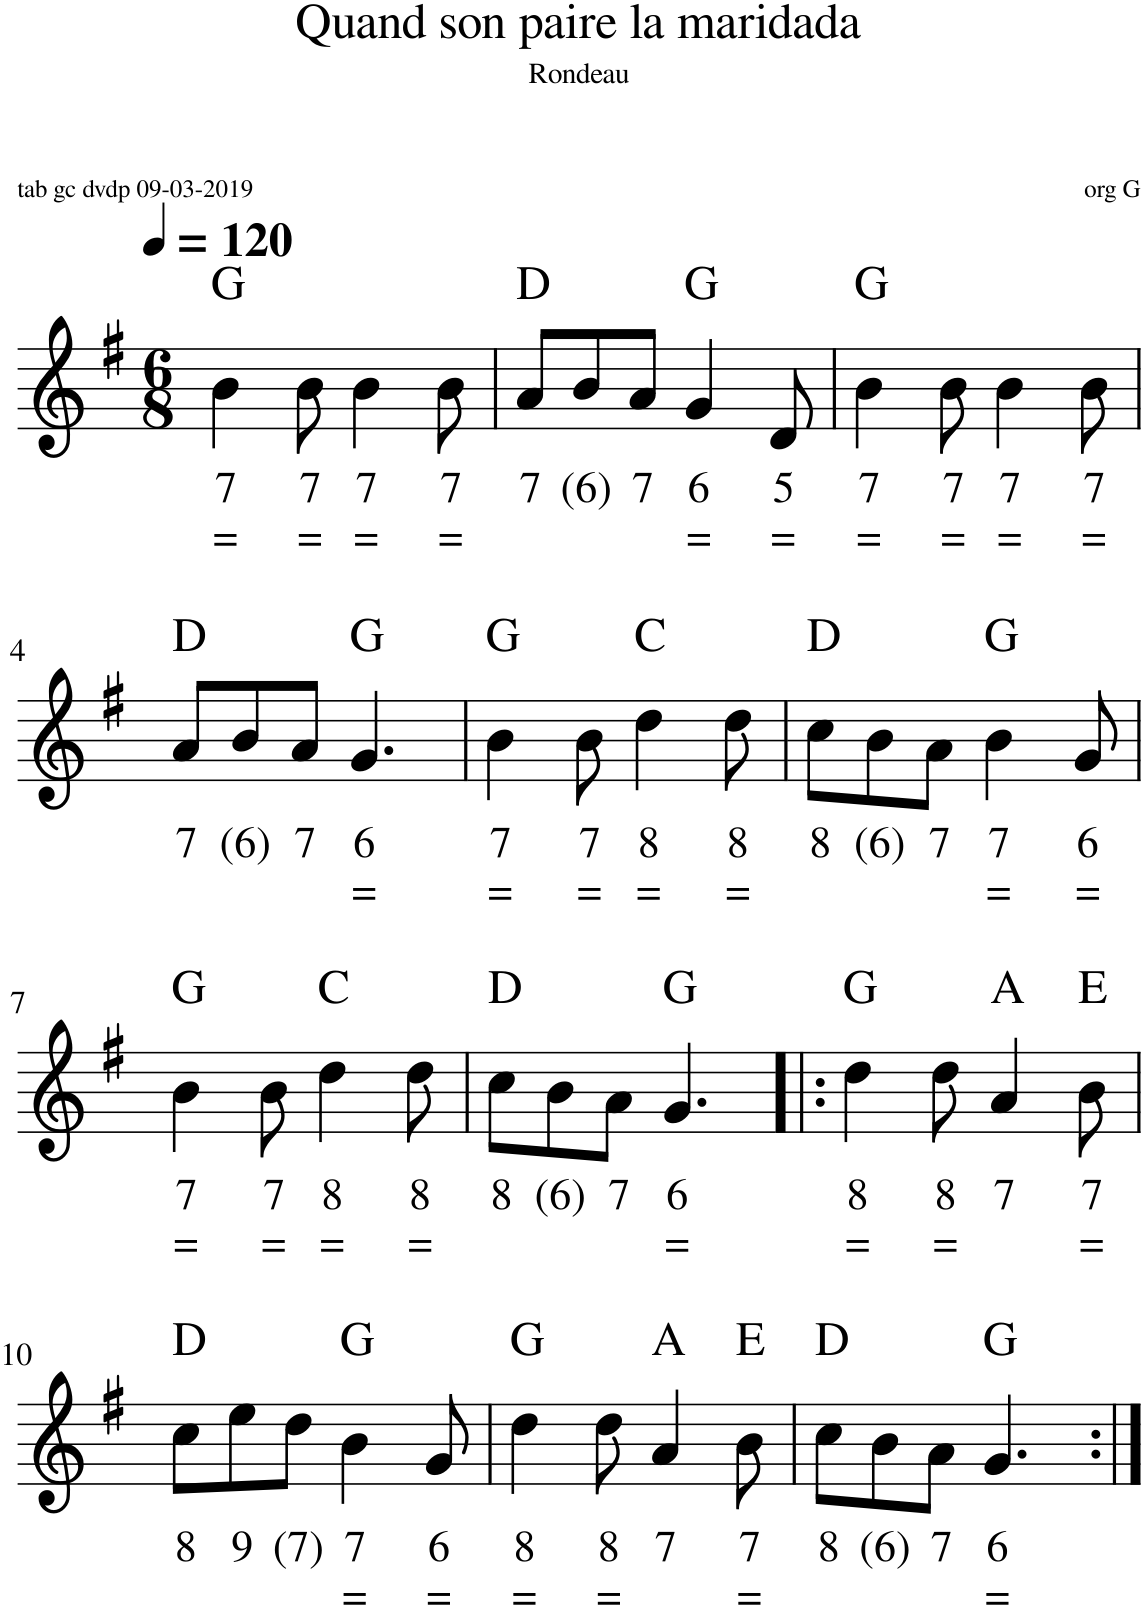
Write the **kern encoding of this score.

**kern	**text	**text	**harte
*part1	*part1	*part1	*part1
*staff1	*staff1	*staff1	*
*I"Piano	*	*	*
*I'Pno.	*	*	*
*clefG2	*	*	*
*k[f#]	*	*	*
*M6/8	*	*	*
*MM120	*	*	*
=1	=1	=1	=1
!	!LO:LY:b	!LO:LY:b	!
4b\	7	=	G:maj
!	!LO:LY:b	!LO:LY:b	!
8b\	7	=	.
!	!LO:LY:b	!LO:LY:b	!
4b\	7	=	.
!	!LO:LY:b	!LO:LY:b	!
8b\	7	=	.
=2	=2	=2	=2
!	!LO:LY:b	!	!
8a/L	7	.	D:maj
!	!LO:LY:b	!	!
8b/	(6)	.	.
!	!LO:LY:b	!	!
8a/J	7	.	.
!	!LO:LY:b	!LO:LY:b	!
4g/	6	=	G:maj
!	!LO:LY:b	!LO:LY:b	!
8d/	5	=	.
=3	=3	=3	=3
!	!LO:LY:b	!LO:LY:b	!
4b\	7	=	G:maj
!	!LO:LY:b	!LO:LY:b	!
8b\	7	=	.
!	!LO:LY:b	!LO:LY:b	!
4b\	7	=	.
!	!LO:LY:b	!LO:LY:b	!
8b\	7	=	.
!!LO:LB:g=z
=4	=4	=4	=4
!	!LO:LY:b	!	!
8a/L	7	.	D:maj
!	!LO:LY:b	!	!
8b/	(6)	.	.
!	!LO:LY:b	!	!
8a/J	7	.	.
!	!LO:LY:b	!LO:LY:b	!
4.g/	6	=	G:maj
=5	=5	=5	=5
!	!LO:LY:b	!LO:LY:b	!
4b\	7	=	G:maj
!	!LO:LY:b	!LO:LY:b	!
8b\	7	=	.
!	!LO:LY:b	!LO:LY:b	!
4dd\	8	=	C:maj
!	!LO:LY:b	!LO:LY:b	!
8dd\	8	=	.
=6	=6	=6	=6
!	!LO:LY:b	!	!
8cc\L	8	.	D:maj
!	!LO:LY:b	!	!
8b\	(6)	.	.
!	!LO:LY:b	!	!
8a\J	7	.	.
!	!LO:LY:b	!LO:LY:b	!
4b\	7	=	G:maj
!	!LO:LY:b	!LO:LY:b	!
8g/	6	=	.
!!LO:LB:g=z
=7	=7	=7	=7
!	!LO:LY:b	!LO:LY:b	!
4b\	7	=	G:maj
!	!LO:LY:b	!LO:LY:b	!
8b\	7	=	.
!	!LO:LY:b	!LO:LY:b	!
4dd\	8	=	C:maj
!	!LO:LY:b	!LO:LY:b	!
8dd\	8	=	.
=8	=8	=8	=8
!	!LO:LY:b	!	!
8cc\L	8	.	D:maj
!	!LO:LY:b	!	!
8b\	(6)	.	.
!	!LO:LY:b	!	!
8a\J	7	.	.
!	!LO:LY:b	!LO:LY:b	!
4.g/	6	=	G:maj
=9!|:	=9!|:	=9!|:	=9!|:
!	!LO:LY:b	!LO:LY:b	!
4dd\	8	=	G:maj
!	!LO:LY:b	!LO:LY:b	!
8dd\	8	=	.
!	!LO:LY:b	!	!
4a/	7	.	A:maj
!	!LO:LY:b	!LO:LY:b	!
8b\	7	=	E:maj
!!LO:LB:g=z
=10	=10	=10	=10
!	!LO:LY:b	!	!
8ccn\L	8	.	D:maj
!	!LO:LY:b	!	!
8ee\	9	.	.
!	!LO:LY:b	!	!
8dd\J	(7)	.	.
!	!LO:LY:b	!LO:LY:b	!
4b\	7	=	G:maj
!	!LO:LY:b	!LO:LY:b	!
8g/	6	=	.
=11	=11	=11	=11
!	!LO:LY:b	!LO:LY:b	!
4dd\	8	=	G:maj
!	!LO:LY:b	!LO:LY:b	!
8dd\	8	=	.
!	!LO:LY:b	!	!
4a/	7	.	A:maj
!	!LO:LY:b	!LO:LY:b	!
8b\	7	=	E:maj
=12	=12	=12	=12
!	!LO:LY:b	!	!
8ccn\L	8	.	D:maj
!	!LO:LY:b	!	!
8b\	(6)	.	.
!	!LO:LY:b	!	!
8a\J	7	.	.
!	!LO:LY:b	!LO:LY:b	!
4.g/	6	=	G:maj
=:|!	=:|!	=:|!	=:|!
*-	*-	*-	*-
